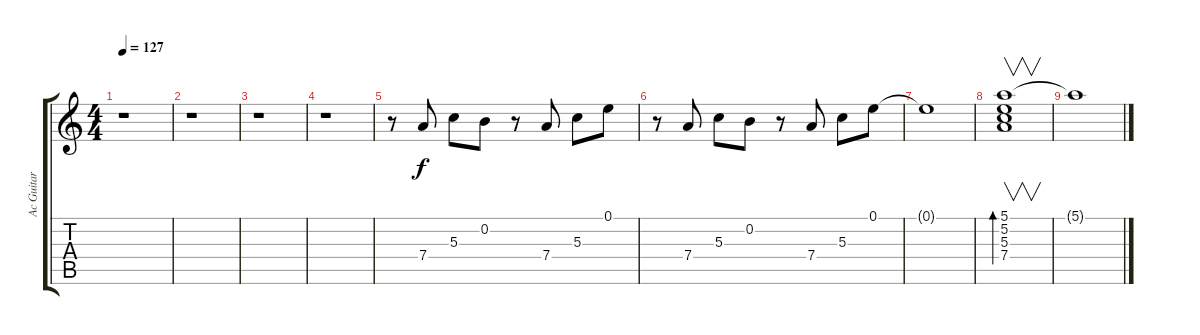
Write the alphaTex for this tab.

\track ("Ac Guitar (nylon)" "Ac Guitar ") {instrument acousticguitarsteel}
\staff {score tabs}
\tuning (E4 B3 G3 D3 A2 E2) {hide}
\ts (4 4)
\tempo 127
\clef g2
\ks c
r.1{dy f} |
r.1 |
r.1 |
r.1 |
r.8 7.4.8 5.3.8 0.2.8 r.8 7.4.8 5.3.8 0.1.8 |
r.8 7.4.8 5.3.8 0.2.8 r.8 7.4.8 5.3.8 0.1.8 |
0.1{t}.1 |
(5.1 5.2 5.3 7.4).1{v bd 240} |
5.1{t}.1
